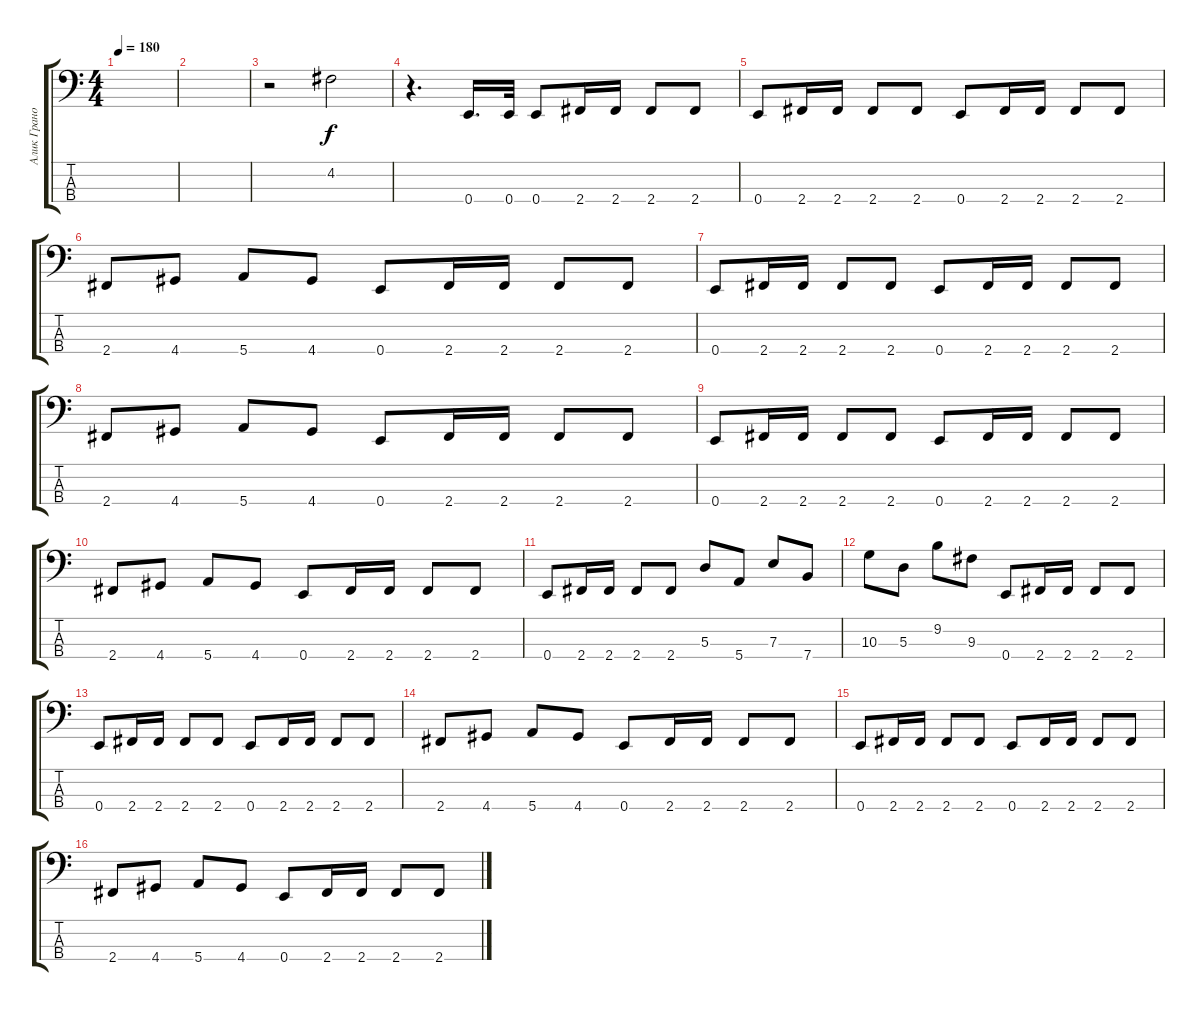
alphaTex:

\track ("Алик Грановский" "Алик Грано") {instrument electricbassfinger}
\staff {score tabs}
\tuning (G2 D2 A1 E1) {hide}
\ts (4 4)
\tempo 180
\clef f4
\ks c
|
|
r.2 4.2.2 |
r.4{d} 0.4.16{d} 0.4.32 0.4.8 2.4.16 2.4.16 2.4.8 2.4.8 |
0.4.8 2.4.16 2.4.16 2.4.8 2.4.8 0.4.8 2.4.16 2.4.16 2.4.8 2.4.8 |
2.4.8 4.4.8 5.4.8 4.4.8 0.4.8 2.4.16 2.4.16 2.4.8 2.4.8 |
0.4.8 2.4.16 2.4.16 2.4.8 2.4.8 0.4.8 2.4.16 2.4.16 2.4.8 2.4.8 |
2.4.8 4.4.8 5.4.8 4.4.8 0.4.8 2.4.16 2.4.16 2.4.8 2.4.8 |
0.4.8 2.4.16 2.4.16 2.4.8 2.4.8 0.4.8 2.4.16 2.4.16 2.4.8 2.4.8 |
2.4.8 4.4.8 5.4.8 4.4.8 0.4.8 2.4.16 2.4.16 2.4.8 2.4.8 |
0.4.8 2.4.16 2.4.16 2.4.8 2.4.8 5.3.8 5.4.8 7.3.8 7.4.8 |
10.3.8 5.3.8 9.2.8 9.3.8 0.4.8 2.4.16 2.4.16 2.4.8 2.4.8 |
0.4.8 2.4.16 2.4.16 2.4.8 2.4.8 0.4.8 2.4.16 2.4.16 2.4.8 2.4.8 |
2.4.8 4.4.8 5.4.8 4.4.8 0.4.8 2.4.16 2.4.16 2.4.8 2.4.8 |
0.4.8 2.4.16 2.4.16 2.4.8 2.4.8 0.4.8 2.4.16 2.4.16 2.4.8 2.4.8 |
2.4.8 4.4.8 5.4.8 4.4.8 0.4.8 2.4.16 2.4.16 2.4.8 2.4.8
